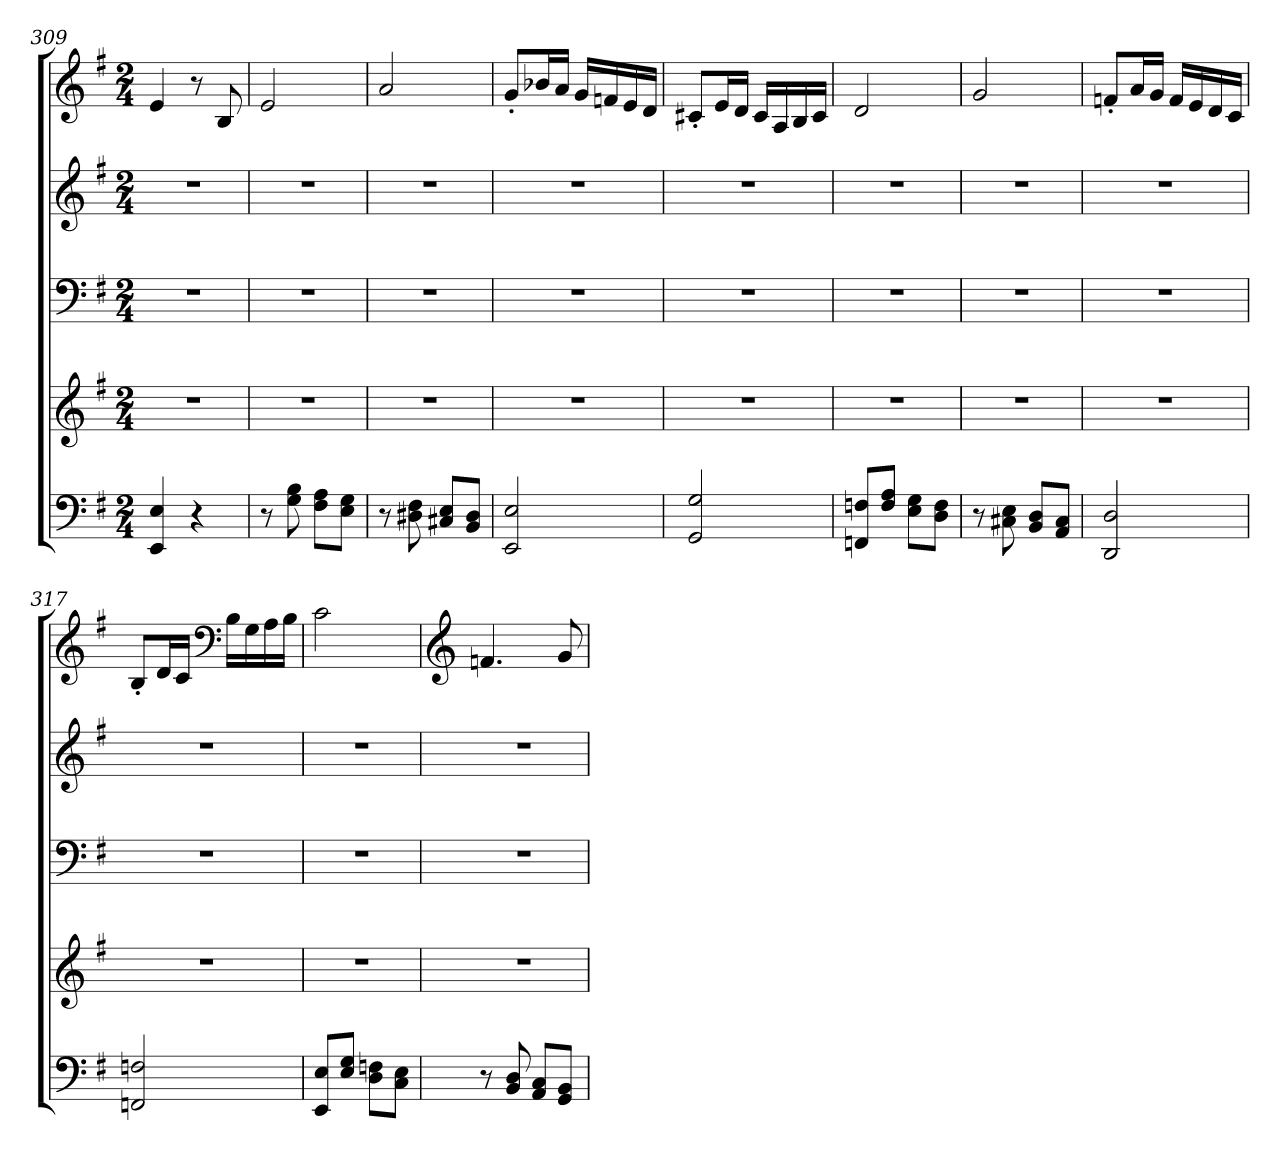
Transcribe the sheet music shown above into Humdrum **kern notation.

**kern	**kern	**kern	**kern	**kern
*part5	*part4	*part3	*part2	*part1
*staff5	*staff4	*staff3	*staff2	*staff1
*clefF4	*clefG2	*clefF4	*clefG2	*clefG2
*k[f#]	*k[f#]	*k[f#]	*k[f#]	*k[f#]
*M2/4	*M2/4	*M2/4	*M2/4	*M2/4
*MM45	*MM45	*MM45	*MM45	*MM45
=309	=309	=309	=309	=309
4EE/ 4E/	2r	2r	2r	4e/
*	*	*	*	*MM53
4r	.	.	.	8r
*	*	*	*	*MM134
.	.	.	.	8B/
=310	=310	=310	=310	=310
*	*	*	*	*MM134
8r	2r	2r	2r	2e/
8G\ 8B\	.	.	.	.
8F#\ 8A\L	.	.	.	.
8E\ 8G\J	.	.	.	.
!!LO:LB:g=z
=311	=311	=311	=311	=311
8r	2r	2r	2r	2a/
8D#X\ 8F#\	.	.	.	.
8C#X/ 8E/L	.	.	.	.
8BB/ 8D#/J	.	.	.	.
=312	=312	=312	=312	=312
*	*	*	*	*MM134
2EE/ 2E/	2r	2r	2r	8g'/L
.	.	.	.	16b-X/L
.	.	.	.	16a/JJ
.	.	.	.	16g/LL
.	.	.	.	16fn/
.	.	.	.	16e/
.	.	.	.	16d/JJ
=313	=313	=313	=313	=313
2GG/ 2G/	2r	2r	2r	8c#X'/L
.	.	.	.	16e/L
.	.	.	.	16d/JJ
.	.	.	.	16c#/LL
.	.	.	.	16A/
.	.	.	.	16B/
.	.	.	.	16c#/JJ
=314	=314	=314	=314	=314
*	*	*	*	*MM134
8FFn/ 8Fn/L	2r	2r	2r	2d/
8F/ 8A/J	.	.	.	.
8E\ 8G\L	.	.	.	.
8D\ 8F\J	.	.	.	.
=315	=315	=315	=315	=315
8r	2r	2r	2r	2g/
8C#X\ 8E\	.	.	.	.
8BB/ 8D/L	.	.	.	.
8AA/ 8C#/J	.	.	.	.
=316	=316	=316	=316	=316
*	*	*	*	*MM134
2DD/ 2D/	2r	2r	2r	8fn'/L
.	.	.	.	16a/L
.	.	.	.	16g/JJ
.	.	.	.	16f/LL
.	.	.	.	16e/
.	.	.	.	16d/
.	.	.	.	16c/JJ
!!LO:PB:g=z
=317	=317	=317	=317	=317
2FFn/ 2Fn/	2r	2r	2r	8B'/L
.	.	.	.	16d/L
.	.	.	.	16c/JJ
*	*	*	*	*clefF4
.	.	.	.	16B\LL
.	.	.	.	16G\
.	.	.	.	16A\
.	.	.	.	16B\JJ
=318	=318	=318	=318	=318
*	*	*	*	*MM134
8EE/ 8E/L	2r	2r	2r	2c\
8E/ 8G/J	.	.	.	.
8D\ 8Fn\L	.	.	.	.
8C\ 8E\J	.	.	.	.
=319	=319	=319	=319	=319
*	*	*	*	*clefG2
8r	2r	2r	2r	4.fn/
8BB/ 8D/	.	.	.	.
8AA/ 8C/L	.	.	.	.
8GG/ 8BB/J	.	.	.	8g/
=	=	=	=	=
*-	*-	*-	*-	*-
